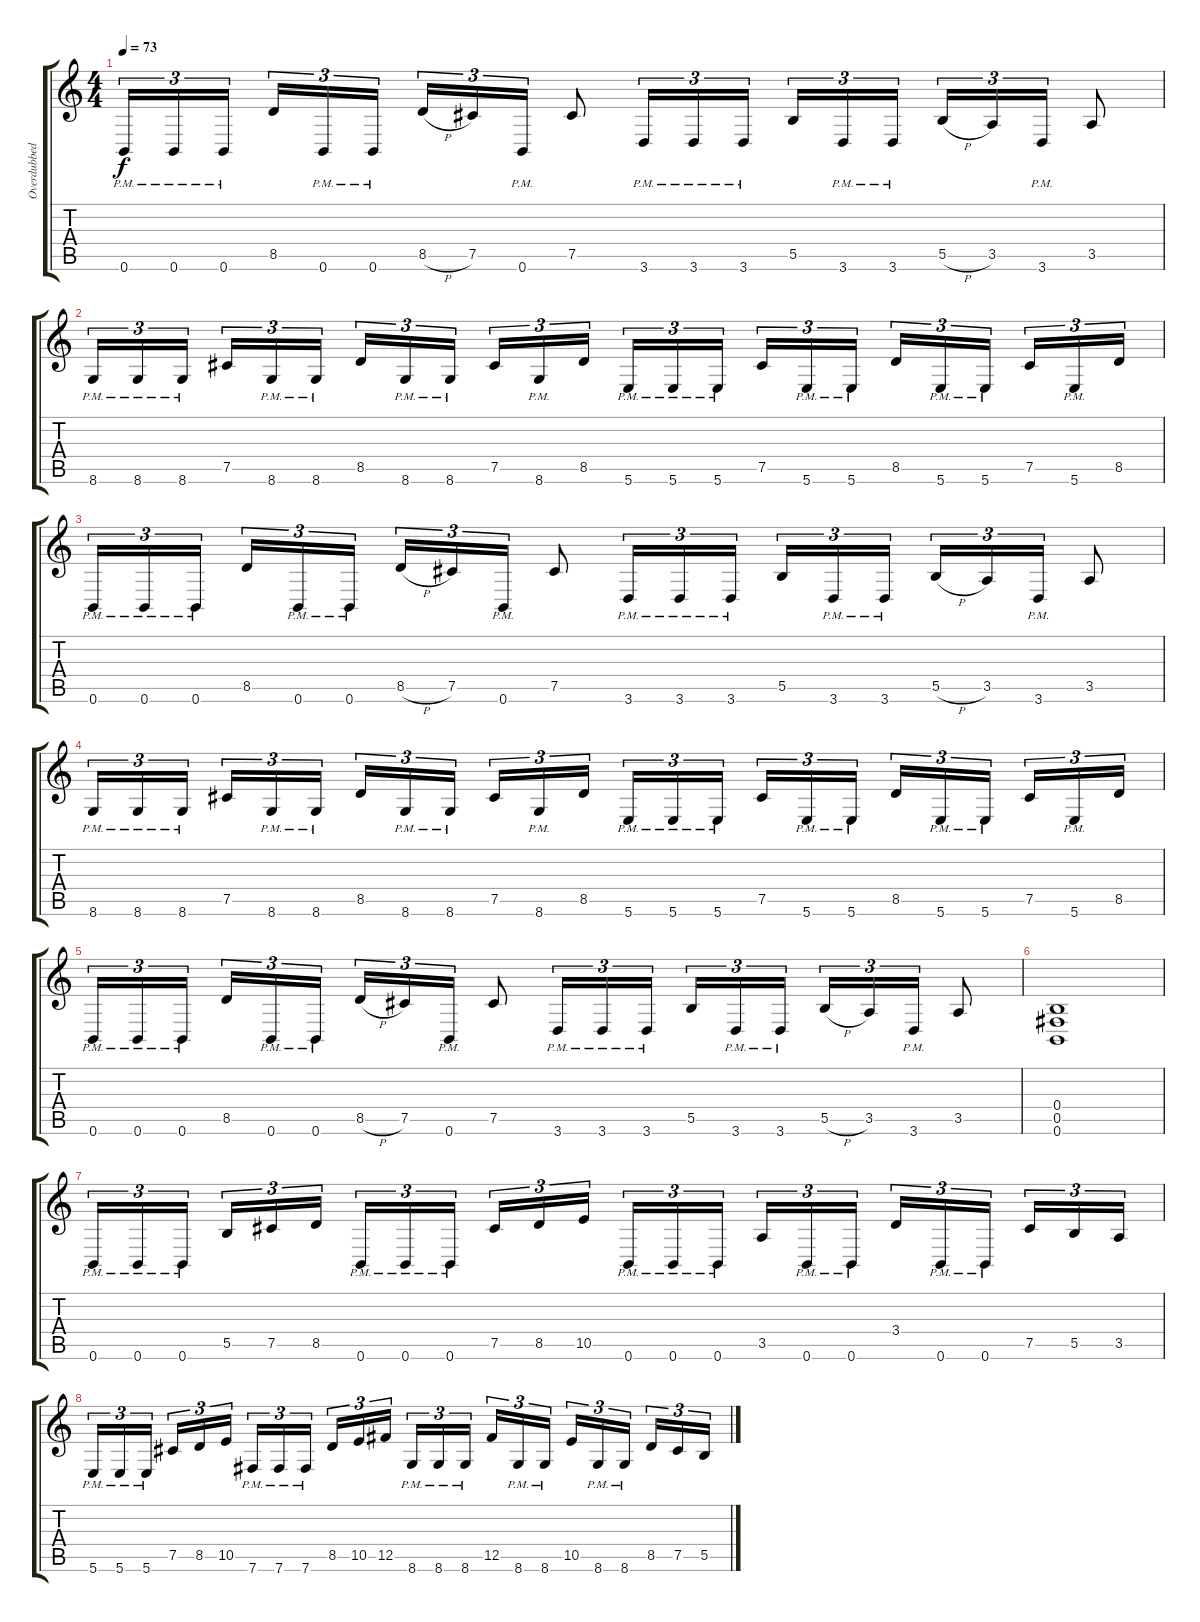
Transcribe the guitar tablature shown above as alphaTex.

\track ("Overdubbed Right Guitar" "Overdubbed") {instrument distortionguitar}
\staff {score tabs}
\tuning (Db4 Ab3 E3 B2 Gb2 B1) {hide}
\ts (4 4)
\tempo 73
\clef g2
\ks c
0.6{pm}.16{tu (3 2) dy f} 0.6{pm}.16{tu (3 2)} 0.6{pm}.16{tu (3 2)} 8.5.16{tu (3 2)} 0.6{pm}.16{tu (3 2)} 0.6{pm}.16{tu (3 2)} 8.5{h}.16{tu (3 2)} 7.5.16{tu (3 2)} 0.6{pm}.16{tu (3 2)} 7.5.8 3.6{pm}.16{tu (3 2)} 3.6{pm}.16{tu (3 2)} 3.6{pm}.16{tu (3 2)} 5.5.16{tu (3 2)} 3.6{pm}.16{tu (3 2)} 3.6{pm}.16{tu (3 2)} 5.5{h}.16{tu (3 2)} 3.5.16{tu (3 2)} 3.6{pm}.16{tu (3 2)} 3.5.8 |
8.6{pm}.16{tu (3 2)} 8.6{pm}.16{tu (3 2)} 8.6{pm}.16{tu (3 2)} 7.5.16{tu (3 2)} 8.6{pm}.16{tu (3 2)} 8.6{pm}.16{tu (3 2)} 8.5.16{tu (3 2)} 8.6{pm}.16{tu (3 2)} 8.6{pm}.16{tu (3 2)} 7.5.16{tu (3 2)} 8.6{pm}.16{tu (3 2)} 8.5.16{tu (3 2)} 5.6{pm}.16{tu (3 2)} 5.6{pm}.16{tu (3 2)} 5.6{pm}.16{tu (3 2)} 7.5.16{tu (3 2)} 5.6{pm}.16{tu (3 2)} 5.6{pm}.16{tu (3 2)} 8.5.16{tu (3 2)} 5.6{pm}.16{tu (3 2)} 5.6{pm}.16{tu (3 2)} 7.5.16{tu (3 2)} 5.6{pm}.16{tu (3 2)} 8.5.16{tu (3 2)} |
0.6{pm}.16{tu (3 2)} 0.6{pm}.16{tu (3 2)} 0.6{pm}.16{tu (3 2)} 8.5.16{tu (3 2)} 0.6{pm}.16{tu (3 2)} 0.6{pm}.16{tu (3 2)} 8.5{h}.16{tu (3 2)} 7.5.16{tu (3 2)} 0.6{pm}.16{tu (3 2)} 7.5.8 3.6{pm}.16{tu (3 2)} 3.6{pm}.16{tu (3 2)} 3.6{pm}.16{tu (3 2)} 5.5.16{tu (3 2)} 3.6{pm}.16{tu (3 2)} 3.6{pm}.16{tu (3 2)} 5.5{h}.16{tu (3 2)} 3.5.16{tu (3 2)} 3.6{pm}.16{tu (3 2)} 3.5.8 |
8.6{pm}.16{tu (3 2)} 8.6{pm}.16{tu (3 2)} 8.6{pm}.16{tu (3 2)} 7.5.16{tu (3 2)} 8.6{pm}.16{tu (3 2)} 8.6{pm}.16{tu (3 2)} 8.5.16{tu (3 2)} 8.6{pm}.16{tu (3 2)} 8.6{pm}.16{tu (3 2)} 7.5.16{tu (3 2)} 8.6{pm}.16{tu (3 2)} 8.5.16{tu (3 2)} 5.6{pm}.16{tu (3 2)} 5.6{pm}.16{tu (3 2)} 5.6{pm}.16{tu (3 2)} 7.5.16{tu (3 2)} 5.6{pm}.16{tu (3 2)} 5.6{pm}.16{tu (3 2)} 8.5.16{tu (3 2)} 5.6{pm}.16{tu (3 2)} 5.6{pm}.16{tu (3 2)} 7.5.16{tu (3 2)} 5.6{pm}.16{tu (3 2)} 8.5.16{tu (3 2)} |
0.6{pm}.16{tu (3 2)} 0.6{pm}.16{tu (3 2)} 0.6{pm}.16{tu (3 2)} 8.5.16{tu (3 2)} 0.6{pm}.16{tu (3 2)} 0.6{pm}.16{tu (3 2)} 8.5{h}.16{tu (3 2)} 7.5.16{tu (3 2)} 0.6{pm}.16{tu (3 2)} 7.5.8 3.6{pm}.16{tu (3 2)} 3.6{pm}.16{tu (3 2)} 3.6{pm}.16{tu (3 2)} 5.5.16{tu (3 2)} 3.6{pm}.16{tu (3 2)} 3.6{pm}.16{tu (3 2)} 5.5{h}.16{tu (3 2)} 3.5.16{tu (3 2)} 3.6{pm}.16{tu (3 2)} 3.5.8 |
(0.4 0.5 0.6).1 |
0.6{pm}.16{tu (3 2)} 0.6{pm}.16{tu (3 2)} 0.6{pm}.16{tu (3 2)} 5.5.16{tu (3 2)} 7.5.16{tu (3 2)} 8.5.16{tu (3 2)} 0.6{pm}.16{tu (3 2)} 0.6{pm}.16{tu (3 2)} 0.6{pm}.16{tu (3 2)} 7.5.16{tu (3 2)} 8.5.16{tu (3 2)} 10.5.16{tu (3 2)} 0.6{pm}.16{tu (3 2)} 0.6{pm}.16{tu (3 2)} 0.6{pm}.16{tu (3 2)} 3.5.16{tu (3 2)} 0.6{pm}.16{tu (3 2)} 0.6{pm}.16{tu (3 2)} 3.4.16{tu (3 2)} 0.6{pm}.16{tu (3 2)} 0.6{pm}.16{tu (3 2)} 7.5.16{tu (3 2)} 5.5.16{tu (3 2)} 3.5.16{tu (3 2)} |
5.6{pm}.16{tu (3 2)} 5.6{pm}.16{tu (3 2)} 5.6{pm}.16{tu (3 2)} 7.5.16{tu (3 2)} 8.5.16{tu (3 2)} 10.5.16{tu (3 2)} 7.6{pm}.16{tu (3 2)} 7.6{pm}.16{tu (3 2)} 7.6{pm}.16{tu (3 2)} 8.5.16{tu (3 2)} 10.5.16{tu (3 2)} 12.5.16{tu (3 2)} 8.6{pm}.16{tu (3 2)} 8.6{pm}.16{tu (3 2)} 8.6{pm}.16{tu (3 2)} 12.5.16{tu (3 2)} 8.6{pm}.16{tu (3 2)} 8.6{pm}.16{tu (3 2)} 10.5.16{tu (3 2)} 8.6{pm}.16{tu (3 2)} 8.6{pm}.16{tu (3 2)} 8.5.16{tu (3 2)} 7.5.16{tu (3 2)} 5.5.16{tu (3 2)}
